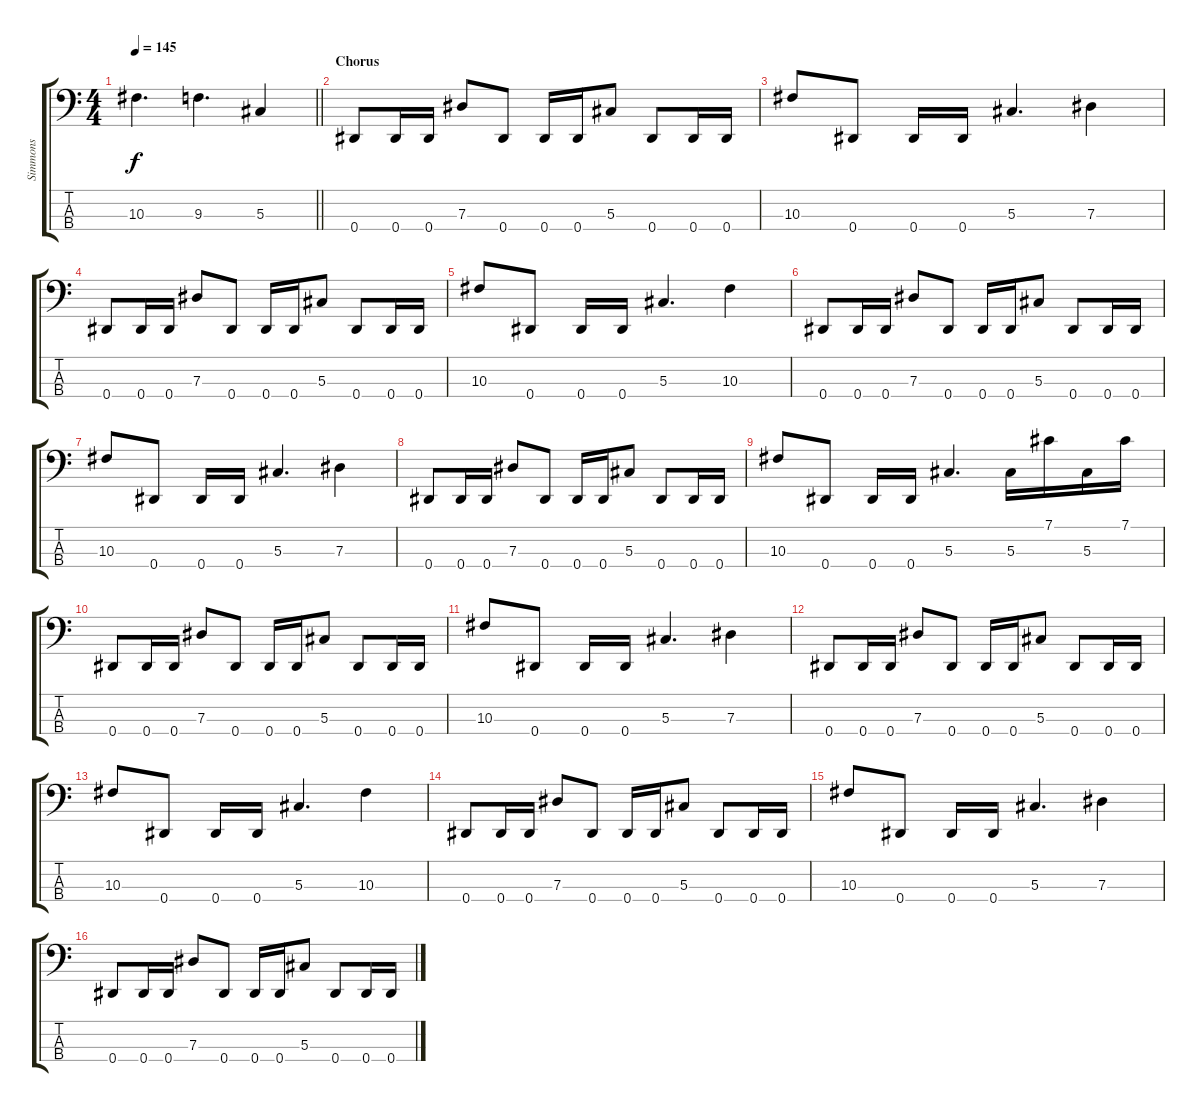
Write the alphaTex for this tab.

\track ("Simmons" "Simmons") {instrument electricbassfinger}
\staff {score tabs}
\tuning (Gb2 Db2 Ab1 Eb1) {hide}
\ts (4 4)
\tempo 145
\clef f4
\barLineRight lightlight
\ks c
10.3.4{d dy f} 9.3.4{d} 5.3.4 |
\section ("" "Chorus")
0.4.8 0.4.16 0.4.16 7.3.8 0.4.8 0.4.16 0.4.16 5.3.8 0.4.8 0.4.16 0.4.16 |
10.3.8 0.4.8 0.4.16 0.4.16 5.3.4{d} 7.3.4 |
0.4.8 0.4.16 0.4.16 7.3.8 0.4.8 0.4.16 0.4.16 5.3.8 0.4.8 0.4.16 0.4.16 |
10.3.8 0.4.8 0.4.16 0.4.16 5.3.4{d} 10.3.4 |
0.4.8 0.4.16 0.4.16 7.3.8 0.4.8 0.4.16 0.4.16 5.3.8 0.4.8 0.4.16 0.4.16 |
10.3.8 0.4.8 0.4.16 0.4.16 5.3.4{d} 7.3.4 |
0.4.8 0.4.16 0.4.16 7.3.8 0.4.8 0.4.16 0.4.16 5.3.8 0.4.8 0.4.16 0.4.16 |
10.3.8 0.4.8 0.4.16 0.4.16 5.3.4{d} 5.3.16 7.1.16 5.3.16 7.1.16 |
0.4.8 0.4.16 0.4.16 7.3.8 0.4.8 0.4.16 0.4.16 5.3.8 0.4.8 0.4.16 0.4.16 |
10.3.8 0.4.8 0.4.16 0.4.16 5.3.4{d} 7.3.4 |
0.4.8 0.4.16 0.4.16 7.3.8 0.4.8 0.4.16 0.4.16 5.3.8 0.4.8 0.4.16 0.4.16 |
10.3.8 0.4.8 0.4.16 0.4.16 5.3.4{d} 10.3.4 |
0.4.8 0.4.16 0.4.16 7.3.8 0.4.8 0.4.16 0.4.16 5.3.8 0.4.8 0.4.16 0.4.16 |
10.3.8 0.4.8 0.4.16 0.4.16 5.3.4{d} 7.3.4 |
0.4.8 0.4.16 0.4.16 7.3.8 0.4.8 0.4.16 0.4.16 5.3.8 0.4.8 0.4.16 0.4.16
